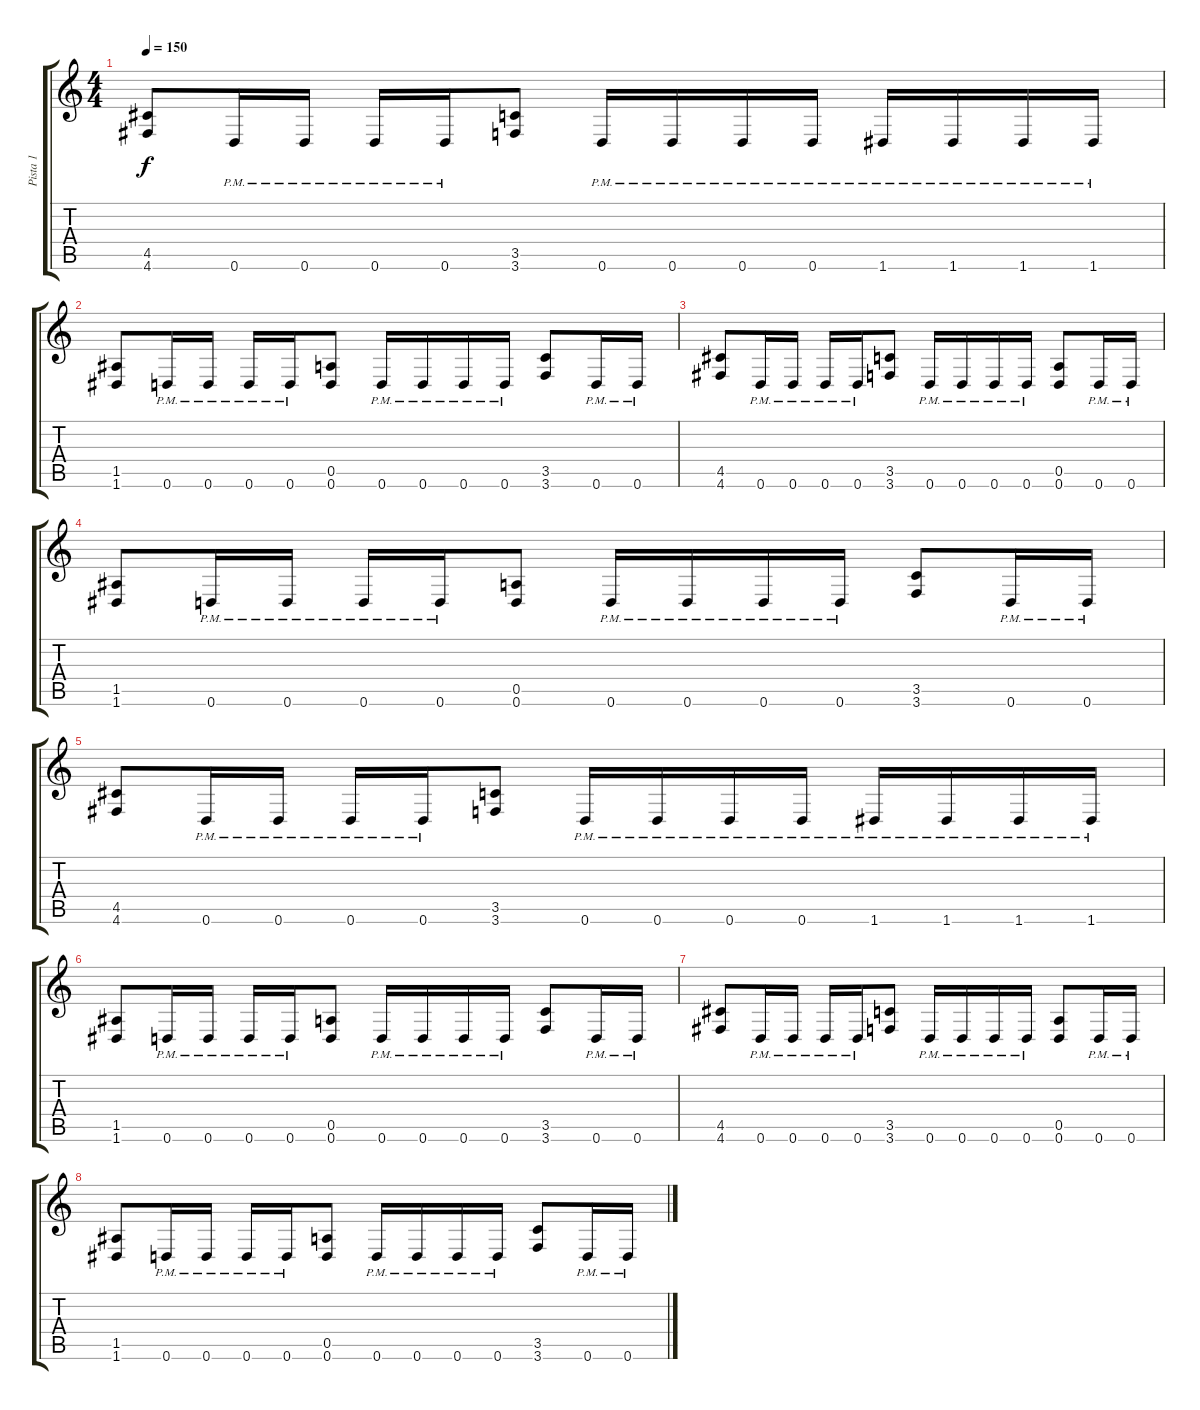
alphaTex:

\track ("Pista 1" "Pista 1") {instrument distortionguitar}
\staff {score tabs}
\tuning (E4 B3 G3 D3 A2 D2) {hide}
\ts (4 4)
\tempo 150
\clef g2
\ks c
(4.5 4.6).8{dy f} 0.6{pm}.16 0.6{pm}.16 0.6{pm}.16 0.6{pm}.16 (3.5 3.6).8 0.6{pm}.16 0.6{pm}.16 0.6{pm}.16 0.6{pm}.16 1.6{pm}.16 1.6{pm}.16 1.6{pm}.16 1.6{pm}.16 |
(1.5 1.6).8 0.6{pm}.16 0.6{pm}.16 0.6{pm}.16 0.6{pm}.16 (0.5 0.6).8 0.6{pm}.16 0.6{pm}.16 0.6{pm}.16 0.6{pm}.16 (3.5 3.6).8 0.6{pm}.16 0.6{pm}.16 |
(4.5 4.6).8 0.6{pm}.16 0.6{pm}.16 0.6{pm}.16 0.6{pm}.16 (3.5 3.6).8 0.6{pm}.16 0.6{pm}.16 0.6{pm}.16 0.6{pm}.16 (0.5 0.6).8 0.6{pm}.16 0.6{pm}.16 |
(1.5 1.6).8 0.6{pm}.16 0.6{pm}.16 0.6{pm}.16 0.6{pm}.16 (0.5 0.6).8 0.6{pm}.16 0.6{pm}.16 0.6{pm}.16 0.6{pm}.16 (3.5 3.6).8 0.6{pm}.16 0.6{pm}.16 |
(4.5 4.6).8 0.6{pm}.16 0.6{pm}.16 0.6{pm}.16 0.6{pm}.16 (3.5 3.6).8 0.6{pm}.16 0.6{pm}.16 0.6{pm}.16 0.6{pm}.16 1.6{pm}.16 1.6{pm}.16 1.6{pm}.16 1.6{pm}.16 |
(1.5 1.6).8 0.6{pm}.16 0.6{pm}.16 0.6{pm}.16 0.6{pm}.16 (0.5 0.6).8 0.6{pm}.16 0.6{pm}.16 0.6{pm}.16 0.6{pm}.16 (3.5 3.6).8 0.6{pm}.16 0.6{pm}.16 |
(4.5 4.6).8 0.6{pm}.16 0.6{pm}.16 0.6{pm}.16 0.6{pm}.16 (3.5 3.6).8 0.6{pm}.16 0.6{pm}.16 0.6{pm}.16 0.6{pm}.16 (0.5 0.6).8 0.6{pm}.16 0.6{pm}.16 |
(1.5 1.6).8 0.6{pm}.16 0.6{pm}.16 0.6{pm}.16 0.6{pm}.16 (0.5 0.6).8 0.6{pm}.16 0.6{pm}.16 0.6{pm}.16 0.6{pm}.16 (3.5 3.6).8 0.6{pm}.16 0.6{pm}.16
